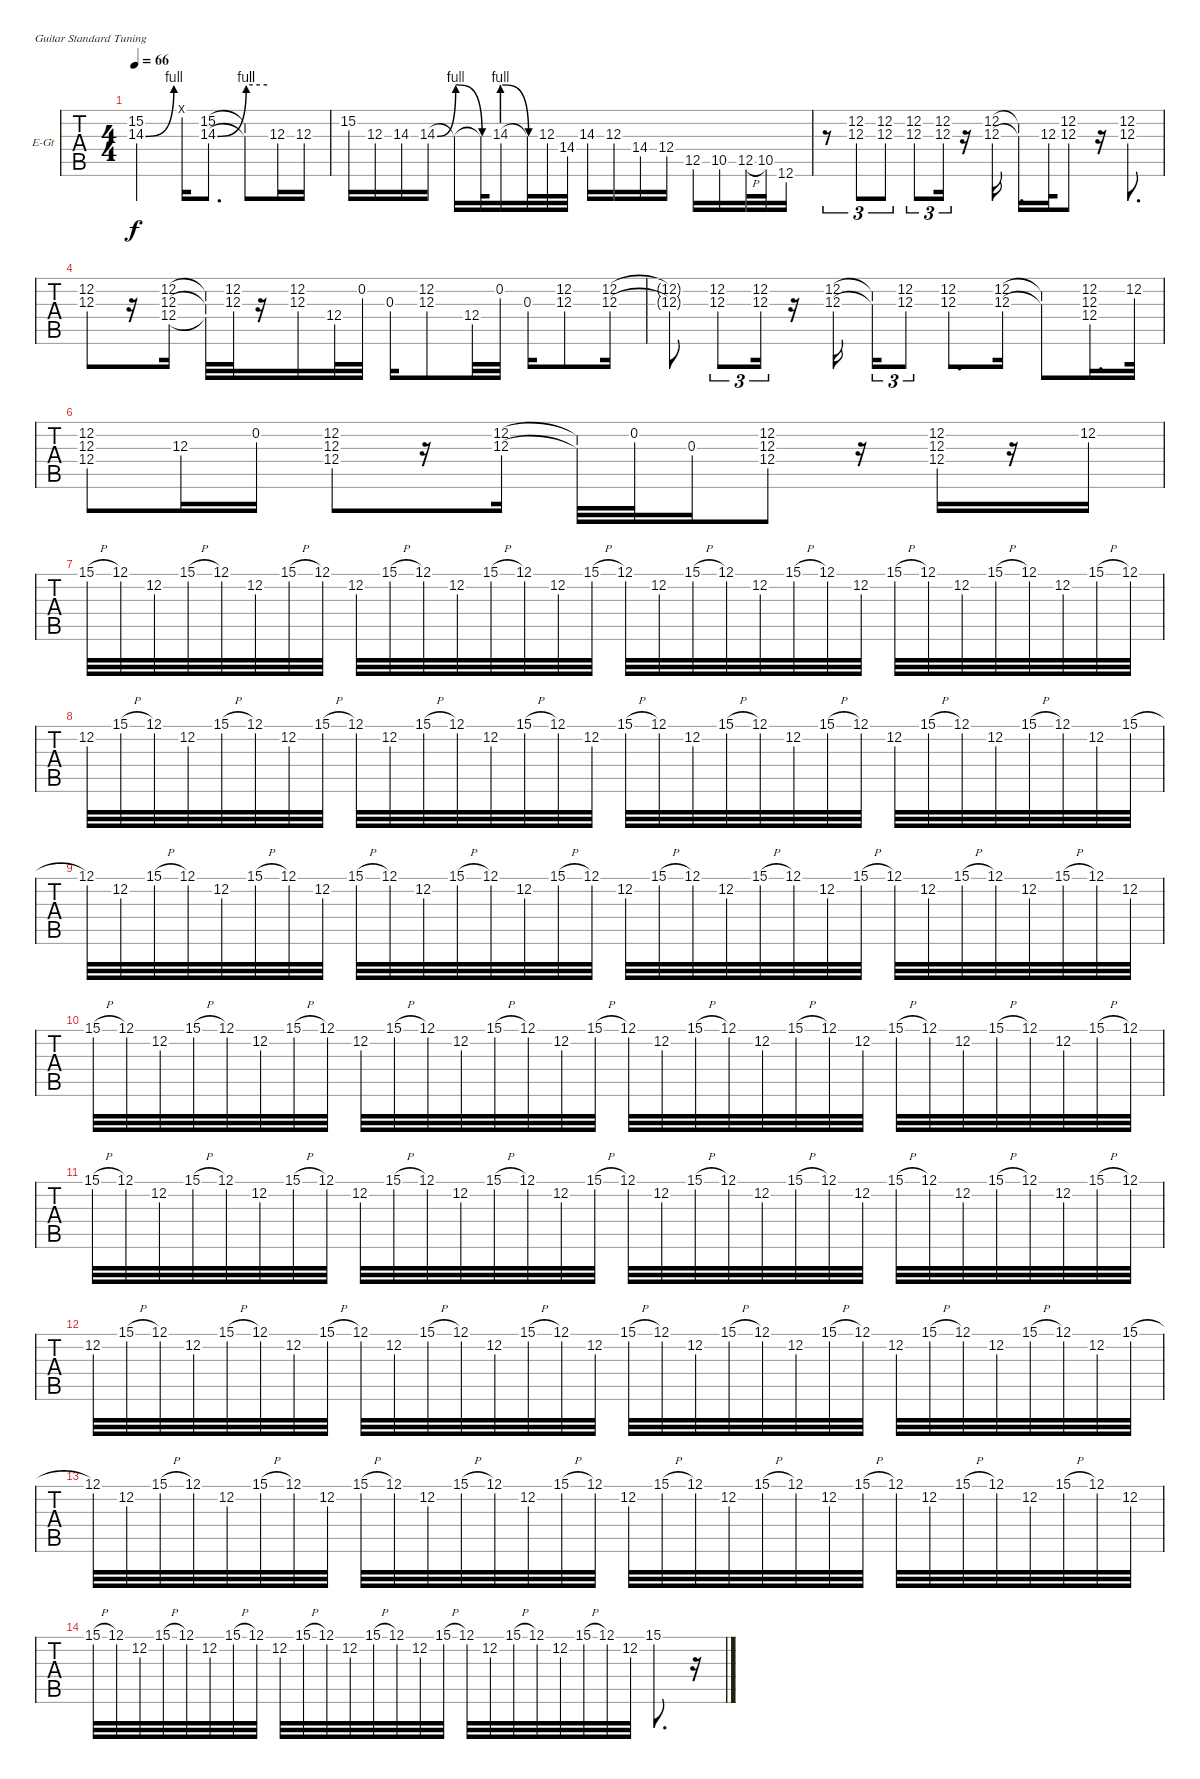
\bracketExtendMode nobrackets
\firstSystemTrackNameOrientation horizontal
\otherSystemsTrackNameOrientation horizontal
\defaultBarNumberDisplay FirstOfSystem
\track ("Lead" "E-Gt") {instrument overdrivenguitar}
\staff {tabs}
\tuning (E4 B3 G3 D3 A2 E2)
\ts (4 4)
\tempo 66
\clef g2
\ks c
(15.2 14.3{be (bend 0 0 60 4)}).2{dy f} 0.1{x}.16 (15.2 14.3{be (bend 0 0 60 4)}).8{d} (15.2{t} 14.3{be (hold 0 4 60 4) t}).8 12.3.16 12.3.16 |
15.2.16 12.3.16 14.3.16 14.3{be (bend 0 0 60 4)}.16 14.3{be (release 0 4 60 0) t}.16 14.3{be (hold 0 0 60 0) t}.32 14.3{be (prebendrelease 0 4 60 0)}.16 14.3{be (hold 0 0 60 0) t}.32 12.3.32 14.4.32 14.3.16 12.3.16 14.4.16 12.4.16 12.5.16 10.5.16 12.5{h}.32 10.5.32 12.6.16 |
r.8{tu (3 2)} (12.2 12.3).8{tu (3 2)} (12.2 12.3).8{tu (3 2)} (12.2 12.3).8{tu (3 2)} (12.2 12.3).16{tu (3 2)} r.16 (12.2 12.3).16 (12.2{t} 12.3{t}).16{d} 12.3.32 (12.2 12.3).8 r.16 (12.2 12.3).8{d} |
(12.2 12.3).8 r.16 (12.2 12.3 12.4).16 (12.2{t} 12.3{t} 12.4{t}).32 (12.2 12.3).32 r.16 (12.2 12.3).16 12.4.32 0.2.32 0.3.16 (12.2 12.3).8 12.4.32 0.2.32 0.3.16 (12.2 12.3).8 (12.2 12.3).16 |
(12.2{t} 12.3{t}).8 (12.2 12.3).8{tu (3 2)} (12.2 12.3).16{tu (3 2)} r.16 (12.2 12.3).16 (12.2{t} 12.3{t}).16{tu (3 2)} (12.2 12.3).8{tu (3 2)} (12.2 12.3).8{d} (12.2 12.3).16 (12.2{t} 12.3{t}).8 (12.2 12.3 12.4).16{d} 12.2.32 |
(12.2 12.3 12.4).8 12.3.16 0.2.16 (12.2 12.3 12.4).8 r.16 (12.2 12.3).16 (12.2{t} 12.3{t}).32 0.2.32 0.3.16 (12.2 12.3 12.4).8 r.16 (12.2 12.3 12.4).16 r.16 12.2.16 |
15.1{h}.32 12.1.32 12.2.32 15.1{h}.32 12.1.32 12.2.32 15.1{h}.32 12.1.32 12.2.32 15.1{h}.32 12.1.32 12.2.32 15.1{h}.32 12.1.32 12.2.32 15.1{h}.32 12.1.32 12.2.32 15.1{h}.32 12.1.32 12.2.32 15.1{h}.32 12.1.32 12.2.32 15.1{h}.32 12.1.32 12.2.32 15.1{h}.32 12.1.32 12.2.32 15.1{h}.32 12.1.32 |
12.2.32 15.1{h}.32 12.1.32 12.2.32 15.1{h}.32 12.1.32 12.2.32 15.1{h}.32 12.1.32 12.2.32 15.1{h}.32 12.1.32 12.2.32 15.1{h}.32 12.1.32 12.2.32 15.1{h}.32 12.1.32 12.2.32 15.1{h}.32 12.1.32 12.2.32 15.1{h}.32 12.1.32 12.2.32 15.1{h}.32 12.1.32 12.2.32 15.1{h}.32 12.1.32 12.2.32 15.1{h}.32 |
12.1.32 12.2.32 15.1{h}.32 12.1.32 12.2.32 15.1{h}.32 12.1.32 12.2.32 15.1{h}.32 12.1.32 12.2.32 15.1{h}.32 12.1.32 12.2.32 15.1{h}.32 12.1.32 12.2.32 15.1{h}.32 12.1.32 12.2.32 15.1{h}.32 12.1.32 12.2.32 15.1{h}.32 12.1.32 12.2.32 15.1{h}.32 12.1.32 12.2.32 15.1{h}.32 12.1.32 12.2.32 |
15.1{h}.32 12.1.32 12.2.32 15.1{h}.32 12.1.32 12.2.32 15.1{h}.32 12.1.32 12.2.32 15.1{h}.32 12.1.32 12.2.32 15.1{h}.32 12.1.32 12.2.32 15.1{h}.32 12.1.32 12.2.32 15.1{h}.32 12.1.32 12.2.32 15.1{h}.32 12.1.32 12.2.32 15.1{h}.32 12.1.32 12.2.32 15.1{h}.32 12.1.32 12.2.32 15.1{h}.32 12.1.32 |
15.1{h}.32 12.1.32 12.2.32 15.1{h}.32 12.1.32 12.2.32 15.1{h}.32 12.1.32 12.2.32 15.1{h}.32 12.1.32 12.2.32 15.1{h}.32 12.1.32 12.2.32 15.1{h}.32 12.1.32 12.2.32 15.1{h}.32 12.1.32 12.2.32 15.1{h}.32 12.1.32 12.2.32 15.1{h}.32 12.1.32 12.2.32 15.1{h}.32 12.1.32 12.2.32 15.1{h}.32 12.1.32 |
12.2.32 15.1{h}.32 12.1.32 12.2.32 15.1{h}.32 12.1.32 12.2.32 15.1{h}.32 12.1.32 12.2.32 15.1{h}.32 12.1.32 12.2.32 15.1{h}.32 12.1.32 12.2.32 15.1{h}.32 12.1.32 12.2.32 15.1{h}.32 12.1.32 12.2.32 15.1{h}.32 12.1.32 12.2.32 15.1{h}.32 12.1.32 12.2.32 15.1{h}.32 12.1.32 12.2.32 15.1{h}.32 |
12.1.32 12.2.32 15.1{h}.32 12.1.32 12.2.32 15.1{h}.32 12.1.32 12.2.32 15.1{h}.32 12.1.32 12.2.32 15.1{h}.32 12.1.32 12.2.32 15.1{h}.32 12.1.32 12.2.32 15.1{h}.32 12.1.32 12.2.32 15.1{h}.32 12.1.32 12.2.32 15.1{h}.32 12.1.32 12.2.32 15.1{h}.32 12.1.32 12.2.32 15.1{h}.32 12.1.32 12.2.32 |
15.1{h}.32 12.1.32 12.2.32 15.1{h}.32 12.1.32 12.2.32 15.1{h}.32 12.1.32 12.2.32 15.1{h}.32 12.1.32 12.2.32 15.1{h}.32 12.1.32 12.2.32 15.1{h}.32 12.1.32 12.2.32 15.1{h}.32 12.1.32 12.2.32 15.1{h}.32 12.1.32 12.2.32 15.1.8{d} r.16
